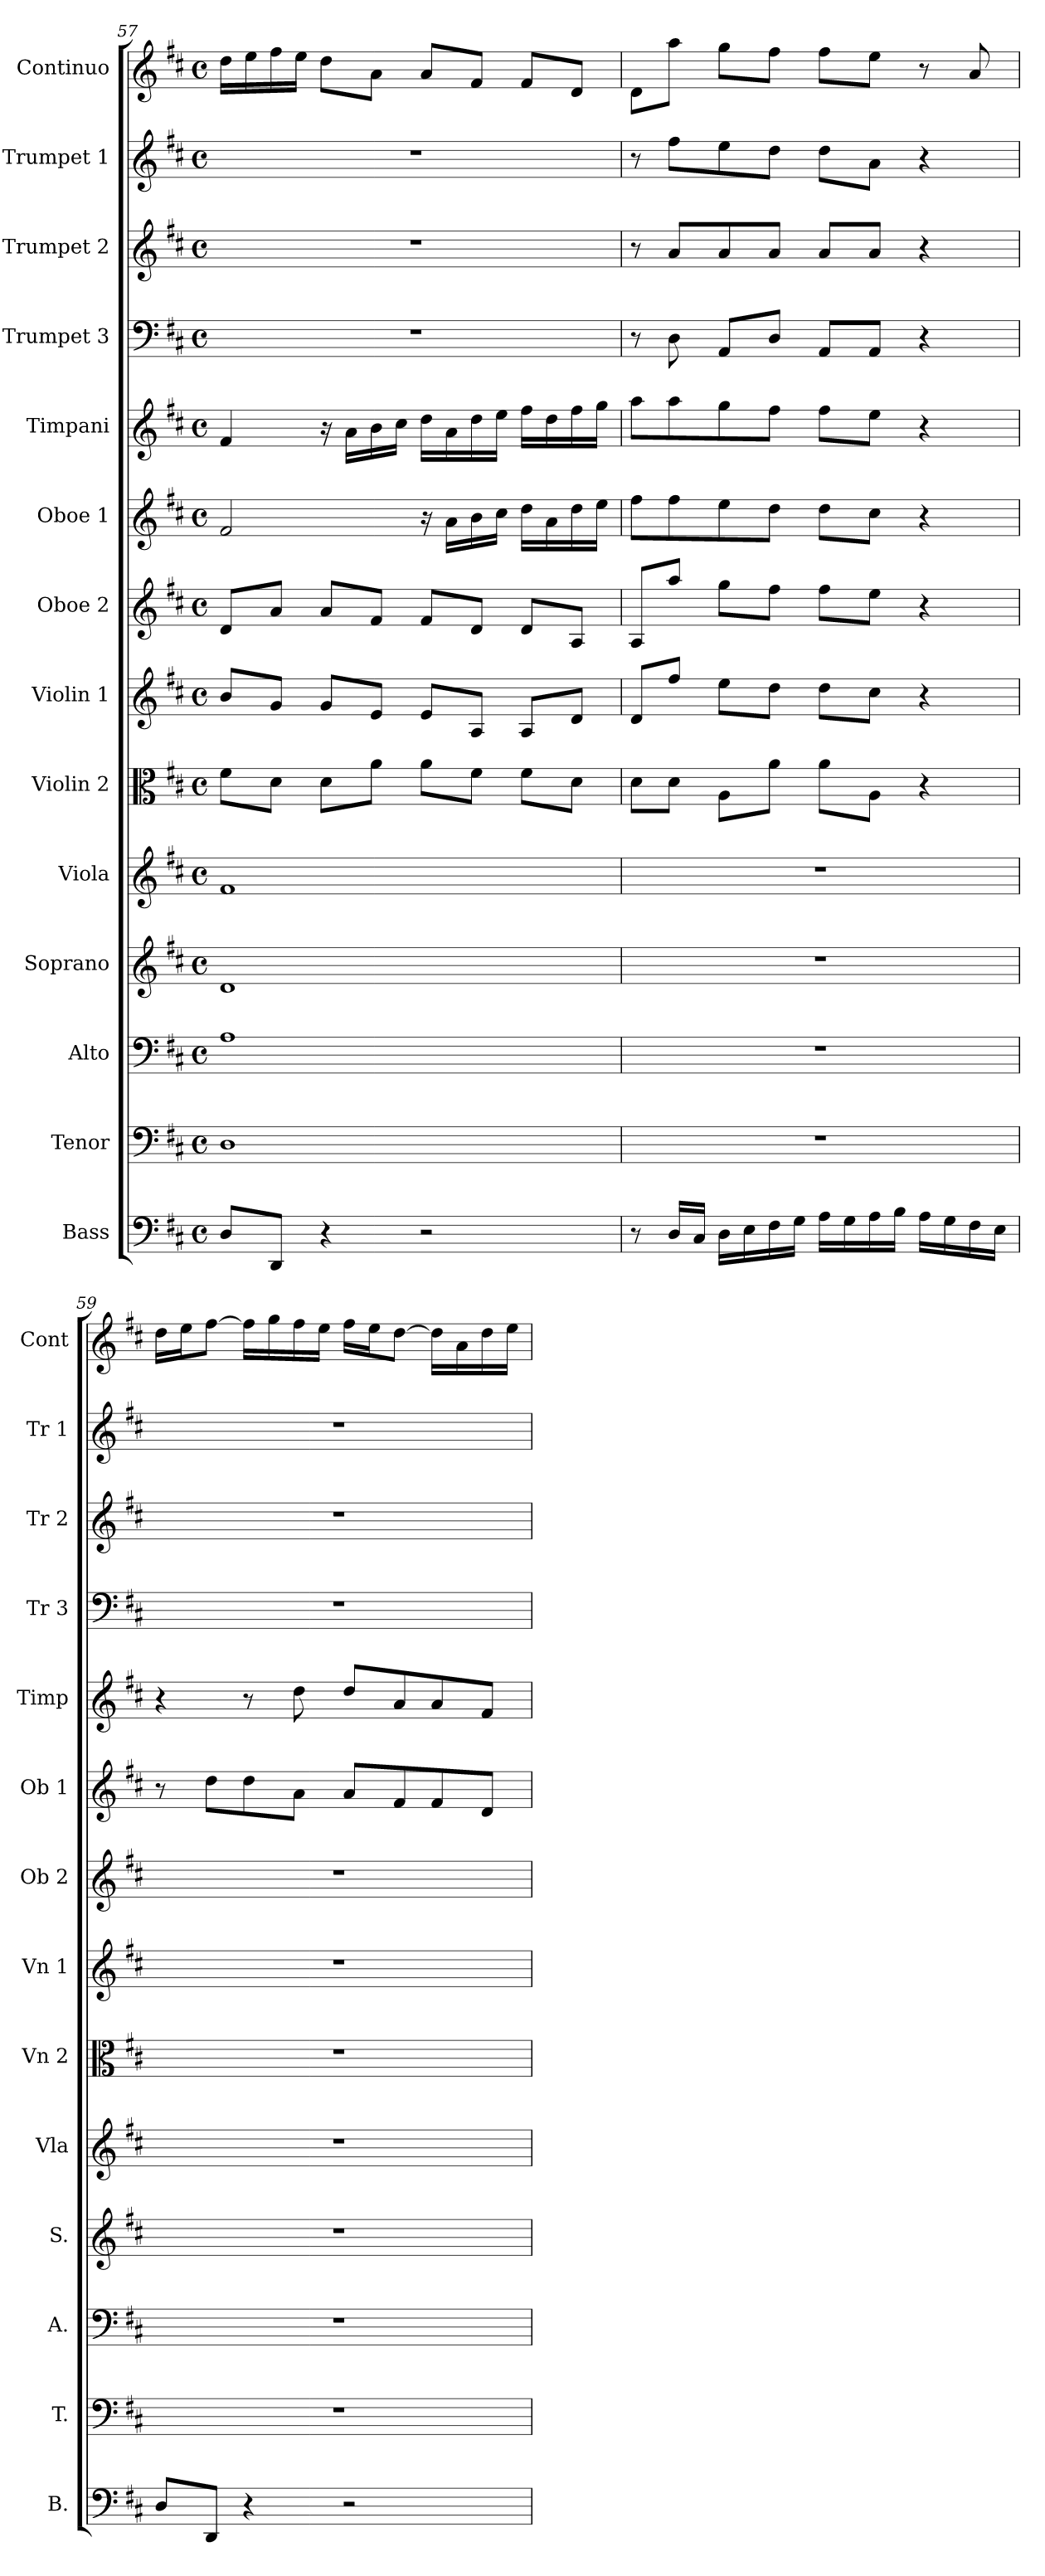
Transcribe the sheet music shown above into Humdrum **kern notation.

**kern	**kern	**kern	**kern	**kern	**kern	**kern	**kern	**kern	**kern	**kern	**kern	**kern	**kern
*part14	*part13	*part12	*part11	*part10	*part9	*part8	*part7	*part6	*part5	*part4	*part3	*part2	*part1
*staff14	*staff13	*staff12	*staff11	*staff10	*staff9	*staff8	*staff7	*staff6	*staff5	*staff4	*staff3	*staff2	*staff1
*I"Bass	*I"Tenor	*I"Alto	*I"Soprano	*I"Viola	*I"Violin 2	*I"Violin 1	*I"Oboe 2	*I"Oboe 1	*I"Timpani	*I"Trumpet 3	*I"Trumpet 2	*I"Trumpet 1	*I"Continuo
*I'B.	*I'T.	*I'A.	*I'S.	*I'Vla	*I'Vn 2	*I'Vn 1	*I'Ob 2	*I'Ob 1	*I'Timp	*I'Tr 3	*I'Tr 2	*I'Tr 1	*I'Cont
!!LO:PB:g=z
*clefF4	*clefF4	*clefF4	*clefG2	*clefG2	*clefC3	*clefG2	*clefG2	*clefG2	*clefG2	*clefF4	*clefG2	*clefG2	*clefG2
*	*	*	*	*	*	*	*	*	*	*	*ITrd1c2	*ITrd1c2	*ITrd1c2
*k[f#c#]	*k[f#c#]	*k[f#c#]	*k[f#c#]	*k[f#c#]	*k[f#c#]	*k[f#c#]	*k[f#c#]	*k[f#c#]	*k[f#c#]	*k[f#c#]	*k[]	*k[]	*k[]
*D:	*D:	*D:	*D:	*D:	*D:	*D:	*D:	*D:	*D:	*D:	*C:	*C:	*C:
*M4/4	*M4/4	*M4/4	*M4/4	*M4/4	*M4/4	*M4/4	*M4/4	*M4/4	*M4/4	*M4/4	*M4/4	*M4/4	*M4/4
*met(c)	*met(c)	*met(c)	*met(c)	*met(c)	*met(c)	*met(c)	*met(c)	*met(c)	*met(c)	*met(c)	*met(c)	*met(c)	*met(c)
=57	=57	=57	=57	=57	=57	=57	=57	=57	=57	=57	=57	=57	=57
8D/L	1D	1A	1d	1f#	8f#\L	8b/L	8d/L	2f#/	4f#/	1r	1r	1r	16cc\LL
.	.	.	.	.	.	.	.	.	.	.	.	.	16dd\
8DD/J	.	.	.	.	8d\J	8g/J	8a/J	.	.	.	.	.	16ee\
.	.	.	.	.	.	.	.	.	.	.	.	.	16dd\JJ
4r	.	.	.	.	8d\L	8g/L	8a/L	.	16r	.	.	.	8cc\L
.	.	.	.	.	.	.	.	.	16a\LL	.	.	.	.
.	.	.	.	.	8a\J	8e/J	8f#/J	.	16b\	.	.	.	8g\J
.	.	.	.	.	.	.	.	.	16cc#\JJ	.	.	.	.
2r	.	.	.	.	8a\L	8e/L	8f#/L	16r	16dd\LL	.	.	.	8g/L
.	.	.	.	.	.	.	.	16a\LL	16a\	.	.	.	.
.	.	.	.	.	8f#\J	8A/J	8d/J	16b\	16dd\	.	.	.	8e/J
.	.	.	.	.	.	.	.	16cc#\JJ	16ee\JJ	.	.	.	.
.	.	.	.	.	8f#\L	8A/L	8d/L	16dd\LL	16ff#\LL	.	.	.	8e/L
.	.	.	.	.	.	.	.	16a\	16dd\	.	.	.	.
.	.	.	.	.	8d\J	8d/J	8A/J	16dd\	16ff#\	.	.	.	8c/J
.	.	.	.	.	.	.	.	16ee\JJ	16gg\JJ	.	.	.	.
=58	=58	=58	=58	=58	=58	=58	=58	=58	=58	=58	=58	=58	=58
8r	1r	1r	1r	1r	8d\L	8d/L	8A/L	8ff#\L	8aa\L	8r	8r	8r	8c\L
16D/LL	.	.	.	.	8d\J	8ff#/J	8aa/J	8ff#\	8aa\	8D\	8g/L	8ee\L	8gg\J
16C#/JJ	.	.	.	.	.	.	.	.	.	.	.	.	.
16D\LL	.	.	.	.	8A\L	8ee\L	8gg\L	8ee\	8gg\	8AA/L	8g/	8dd\	8ff\L
16E\	.	.	.	.	.	.	.	.	.	.	.	.	.
16F#\	.	.	.	.	8a\J	8dd\J	8ff#\J	8dd\J	8ff#\J	8D/J	8g/J	8cc\J	8ee\J
16G\JJ	.	.	.	.	.	.	.	.	.	.	.	.	.
16A\LL	.	.	.	.	8a\L	8dd\L	8ff#\L	8dd\L	8ff#\L	8AA/L	8g/L	8cc\L	8ee\L
16G\	.	.	.	.	.	.	.	.	.	.	.	.	.
16A\	.	.	.	.	8A\J	8cc#\J	8ee\J	8cc#\J	8ee\J	8AA/J	8g/J	8g\J	8dd\J
16B\JJ	.	.	.	.	.	.	.	.	.	.	.	.	.
16A\LL	.	.	.	.	4r	4r	4r	4r	4r	4r	4r	4r	8r
16G\	.	.	.	.	.	.	.	.	.	.	.	.	.
16F#\	.	.	.	.	.	.	.	.	.	.	.	.	8g/
16E\JJ	.	.	.	.	.	.	.	.	.	.	.	.	.
=59	=59	=59	=59	=59	=59	=59	=59	=59	=59	=59	=59	=59	=59
8D/L	1r	1r	1r	1r	1r	1r	1r	8r	4r	1r	1r	1r	16cc\LL
.	.	.	.	.	.	.	.	.	.	.	.	.	16dd\J
8DD/J	.	.	.	.	.	.	.	8dd\L	.	.	.	.	[8ee\J
4r	.	.	.	.	.	.	.	8dd\	8r	.	.	.	16ee\LL]
.	.	.	.	.	.	.	.	.	.	.	.	.	16ff\
.	.	.	.	.	.	.	.	8a\J	8dd\	.	.	.	16ee\
.	.	.	.	.	.	.	.	.	.	.	.	.	16dd\JJ
2r	.	.	.	.	.	.	.	8a/L	8dd/L	.	.	.	16ee\LL
.	.	.	.	.	.	.	.	.	.	.	.	.	16dd\J
.	.	.	.	.	.	.	.	8f#/	8a/	.	.	.	[8cc\J
.	.	.	.	.	.	.	.	8f#/	8a/	.	.	.	16cc\LL]
.	.	.	.	.	.	.	.	.	.	.	.	.	16g\
.	.	.	.	.	.	.	.	8d/J	8f#/J	.	.	.	16cc\
.	.	.	.	.	.	.	.	.	.	.	.	.	16dd\JJ
=	=	=	=	=	=	=	=	=	=	=	=	=	=
*-	*-	*-	*-	*-	*-	*-	*-	*-	*-	*-	*-	*-	*-
